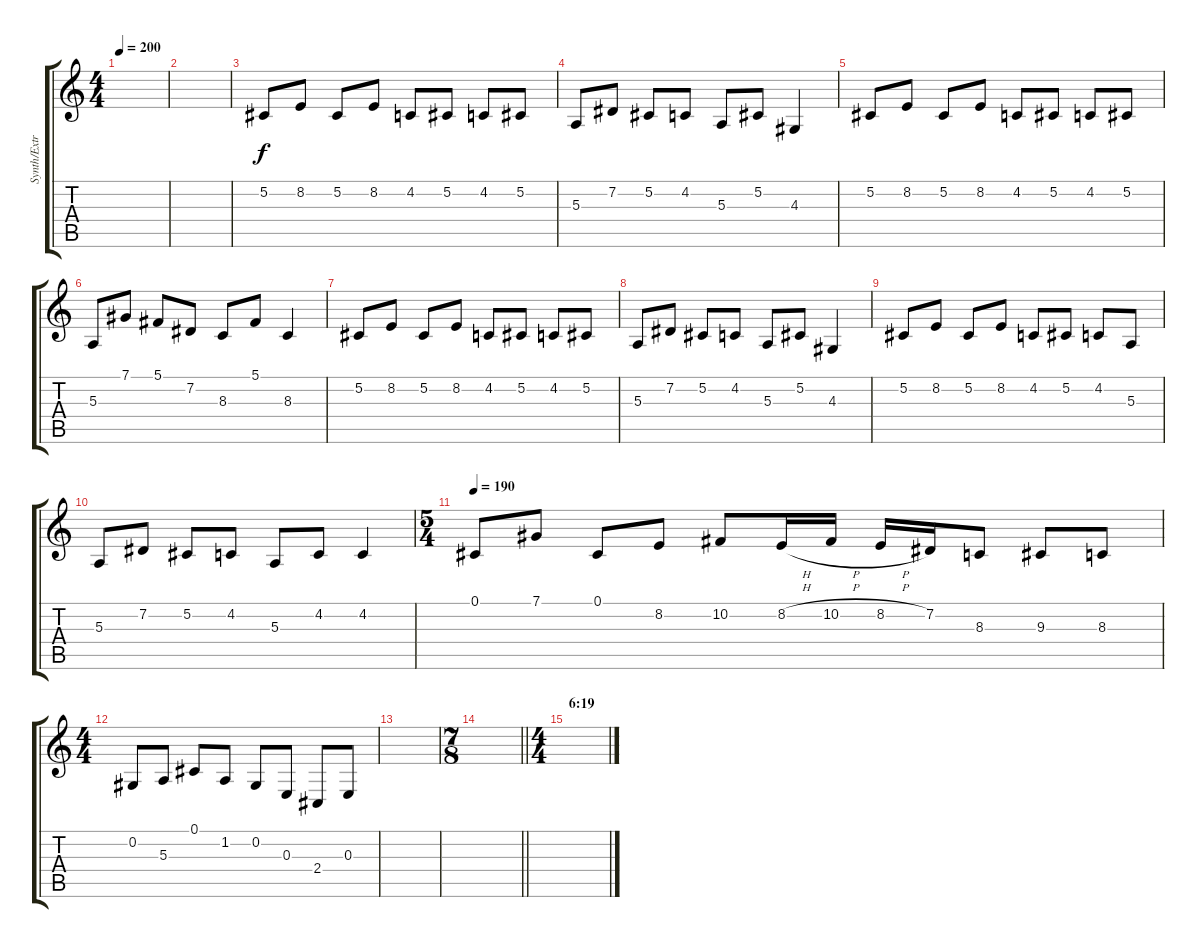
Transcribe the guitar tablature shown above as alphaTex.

\track ("Synth/Extra Guitar II/Vocals" "Synth/Extr") {instrument lead2sawtooth}
\staff {score tabs}
\tuning (Db4 Ab3 E3 B2 Gb2 Db2) {hide}
\ts (4 4)
\tempo 200
\clef g2
\ks c
|
|
5.2.8 8.2.8 5.2.8 8.2.8 4.2.8 5.2.8 4.2.8 5.2.8 |
5.3.8 7.2.8 5.2.8 4.2.8 5.3.8 5.2.8 4.3.4 |
5.2.8 8.2.8 5.2.8 8.2.8 4.2.8 5.2.8 4.2.8 5.2.8 |
5.3.8 7.1.8 5.1.8 7.2.8 8.3.8 5.1.8 8.3.4 |
5.2.8 8.2.8 5.2.8 8.2.8 4.2.8 5.2.8 4.2.8 5.2.8 |
5.3.8 7.2.8 5.2.8 4.2.8 5.3.8 5.2.8 4.3.4 |
5.2.8 8.2.8 5.2.8 8.2.8 4.2.8 5.2.8 4.2.8 5.3.8 |
5.3.8 7.2.8 5.2.8 4.2.8 5.3.8 4.2.8 4.2.4 |
\ts (5 4)
\tempo 190
0.1.8{balance 8} 7.1.8 0.1.8 8.2.8 10.2.8 8.2{h}.16 10.2{h}.16 8.2{h}.16 7.2.16 8.3.8 9.3.8 8.3.8 |
\ts (4 4)
0.2.8 5.3.8 0.1.8 1.2.8 0.2.8 0.3.8 2.4.8 0.3.8 |
|
\ts (7 8)
\barLineRight lightlight
|
\ts (4 4)
\section ("" "6:19")
